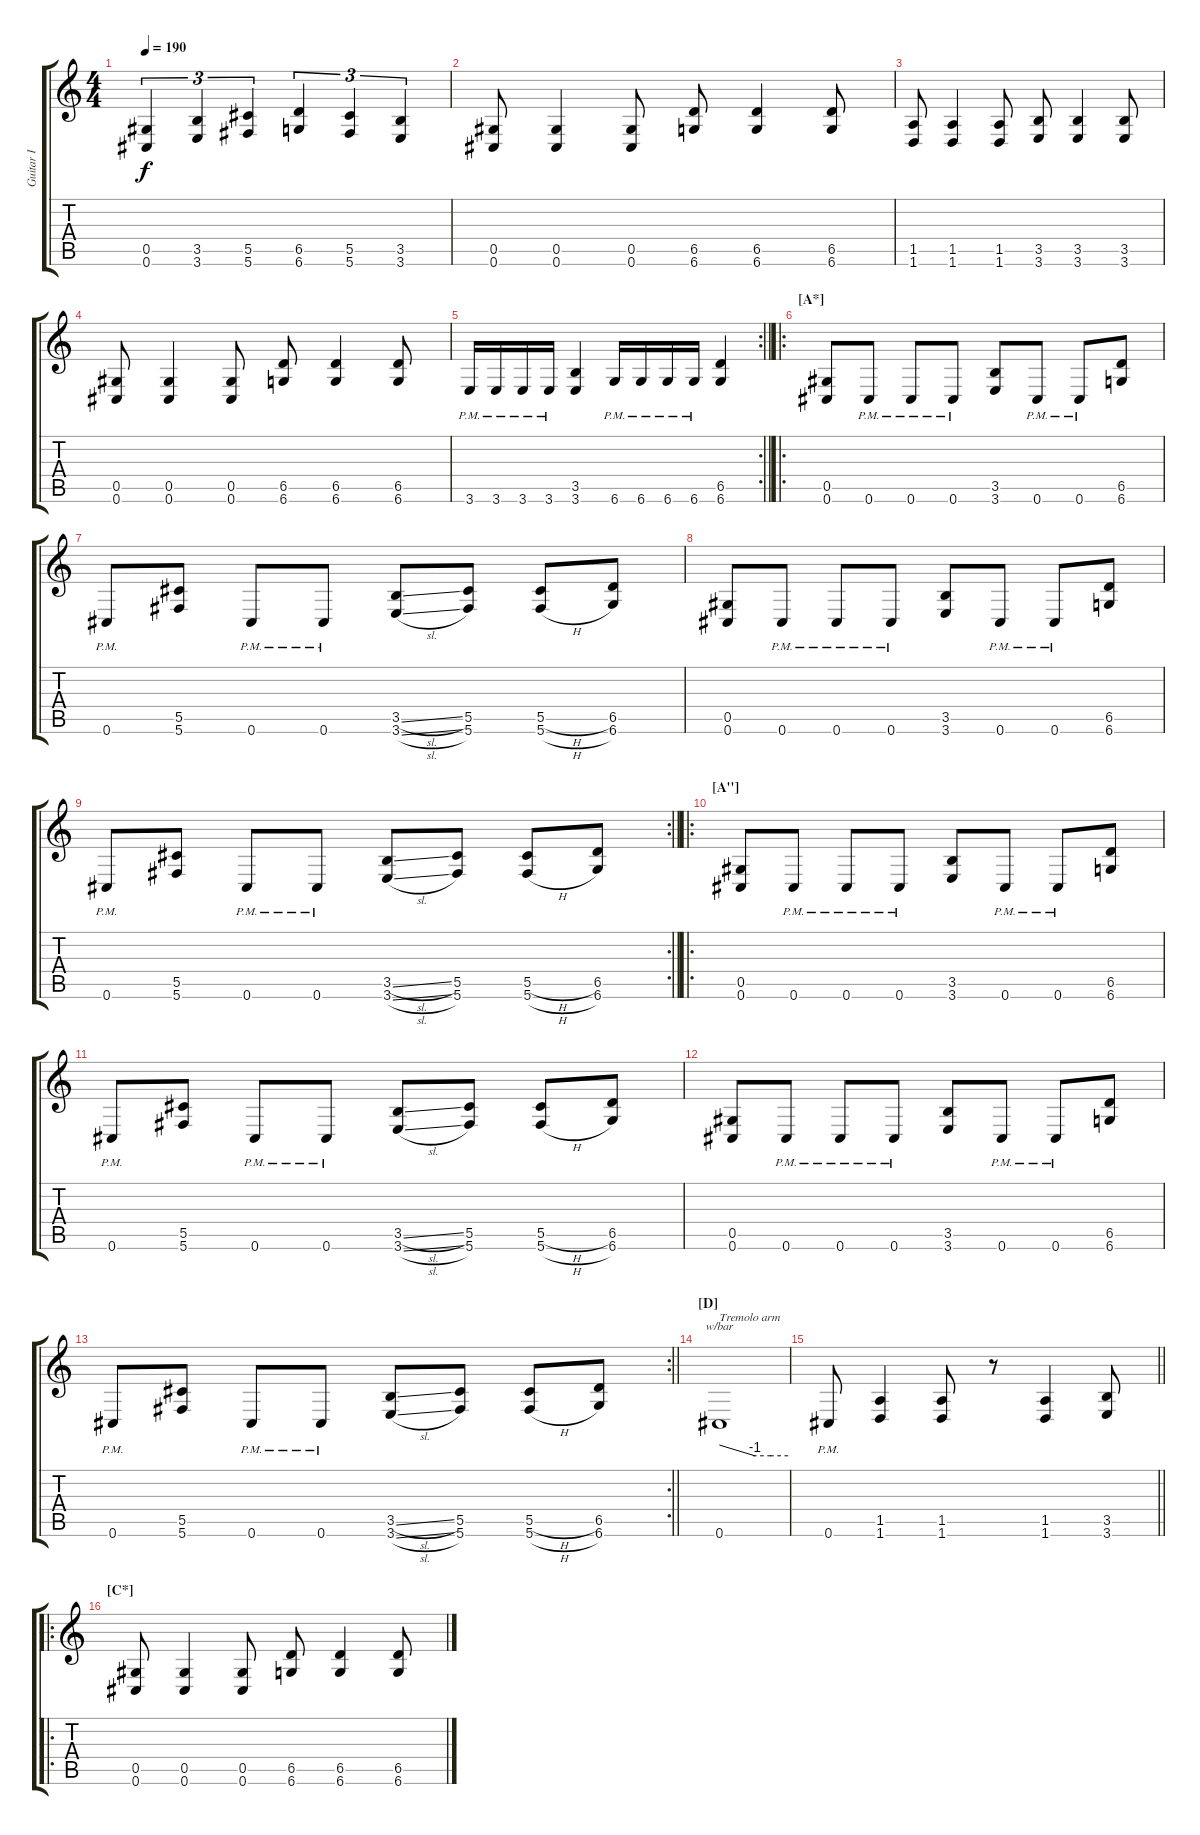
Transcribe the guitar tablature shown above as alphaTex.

\track ("Guitar I" "Guitar I") {instrument distortionguitar}
\staff {score tabs}
\tuning (Eb4 Bb3 Gb3 Db3 Ab2 Db2) {hide}
\ts (4 4)
\tempo 190
\clef g2
\ks c
(0.5 0.6).4{tu (3 2) dy f} (3.5 3.6).4{tu (3 2)} (5.5 5.6).4{tu (3 2)} (6.5 6.6).4{tu (3 2)} (5.5 5.6).4{tu (3 2)} (3.5 3.6).4{tu (3 2)} |
(0.5 0.6).8 (0.5 0.6).4 (0.5 0.6).8 (6.5 6.6).8 (6.5 6.6).4 (6.5 6.6).8 |
(1.5 1.6).8 (1.5 1.6).4 (1.5 1.6).8 (3.5 3.6).8 (3.5 3.6).4 (3.5 3.6).8 |
(0.5 0.6).8 (0.5 0.6).4 (0.5 0.6).8 (6.5 6.6).8 (6.5 6.6).4 (6.5 6.6).8 |
\rc 2
\barLineRight lightlight
3.6{pm}.16 3.6{pm}.16 3.6{pm}.16 3.6{pm}.16 (3.5 3.6).4 6.6{pm}.16 6.6{pm}.16 6.6{pm}.16 6.6{pm}.16 (6.5 6.6).4 |
\ro
\section ("" "[A*]")
(0.5 0.6).8 0.6{pm}.8 0.6{pm}.8 0.6{pm}.8 (3.5 3.6).8 0.6{pm}.8 0.6{pm}.8 (6.5 6.6).8 |
0.6{pm}.8 (5.5 5.6).8 0.6{pm}.8 0.6{pm}.8 (3.5{sl} 3.6{sl}).8 (5.5 5.6).8 (5.5{h} 5.6{h}).8 (6.5 6.6).8 |
(0.5 0.6).8 0.6{pm}.8 0.6{pm}.8 0.6{pm}.8 (3.5 3.6).8 0.6{pm}.8 0.6{pm}.8 (6.5 6.6).8 |
\rc 2
\barLineRight lightlight
0.6{pm}.8 (5.5 5.6).8 0.6{pm}.8 0.6{pm}.8 (3.5{sl} 3.6{sl}).8 (5.5 5.6).8 (5.5{h} 5.6{h}).8 (6.5 6.6).8 |
\ro
\section ("" "[A'']")
(0.5 0.6).8 0.6{pm}.8 0.6{pm}.8 0.6{pm}.8 (3.5 3.6).8 0.6{pm}.8 0.6{pm}.8 (6.5 6.6).8 |
0.6{pm}.8 (5.5 5.6).8 0.6{pm}.8 0.6{pm}.8 (3.5{sl} 3.6{sl}).8 (5.5 5.6).8 (5.5{h} 5.6{h}).8 (6.5 6.6).8 |
(0.5 0.6).8 0.6{pm}.8 0.6{pm}.8 0.6{pm}.8 (3.5 3.6).8 0.6{pm}.8 0.6{pm}.8 (6.5 6.6).8 |
\rc 2
\barLineRight lightlight
0.6{pm}.8 (5.5 5.6).8 0.6{pm}.8 0.6{pm}.8 (3.5{sl} 3.6{sl}).8 (5.5 5.6).8 (5.5{h} 5.6{h}).8 (6.5 6.6).8 |
\section ("" "[D]")
0.6.1{tbe (custom default 0 0 31 -4 45 -4 60 -4) txt "Tremolo arm"} |
\barLineRight lightlight
0.6{pm}.8 (1.5 1.6).4 (1.5 1.6).8 r.8 (1.5 1.6).4 (3.5 3.6).8 |
\ro
\section ("" "[C*]")
(0.5 0.6).8 (0.5 0.6).4 (0.5 0.6).8 (6.5 6.6).8 (6.5 6.6).4 (6.5 6.6).8
